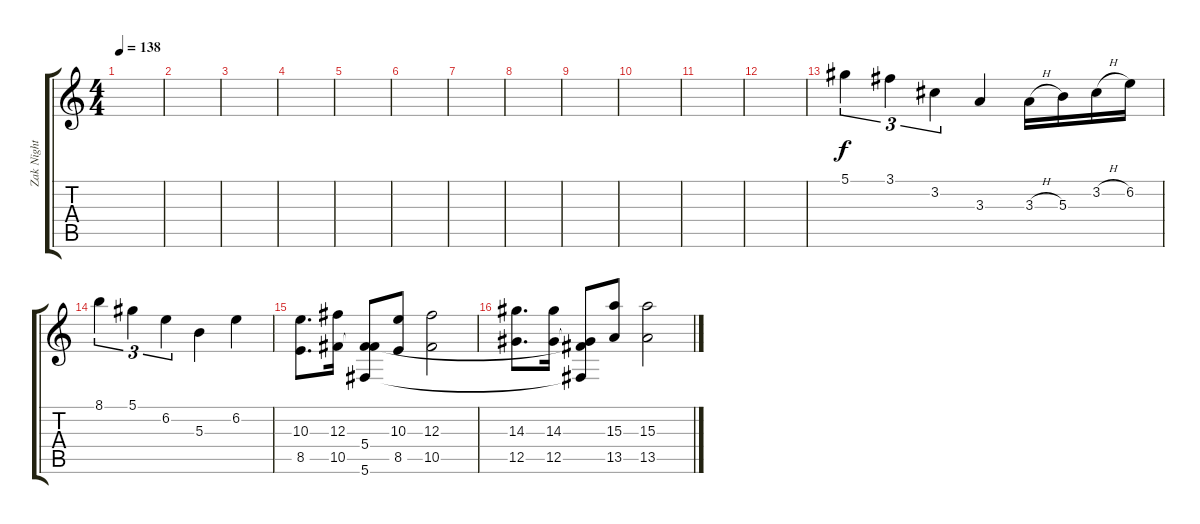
\track ("Zak Night" "Zak Night") {instrument overdrivenguitar}
\staff {score tabs}
\tuning (Eb4 Bb3 Gb3 Db3 Ab2 Db2) {hide}
\ts (4 4)
\tempo 138
\clef g2
\ks c
|
|
|
|
|
|
|
|
|
|
|
|
5.1.4{tu (3 2)} 3.1.4{tu (3 2)} 3.2.4{tu (3 2)} 3.3.4 3.3{h}.16 5.3.16 3.2{h}.16 6.2.16 |
8.1.4{tu (3 2)} 5.1.4{tu (3 2)} 6.2.4{tu (3 2)} 5.3.4 6.2.4 |
(10.3 8.5).8{d} (12.3 10.5).16 (5.4 10.5{t} 5.6).8 (10.3 8.5).8 (12.3 10.5).2 |
(14.3 12.5).8{d} (14.3 12.5).16 (5.4{t} 12.5{t} 5.6{t}).8 (15.3 13.5).8 (15.3 13.5).2
